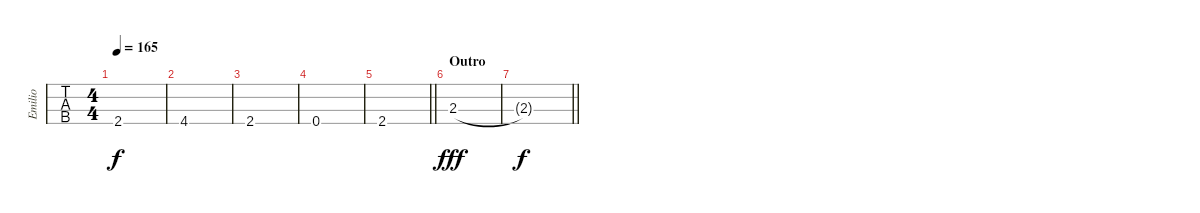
\track ("Emilio" "Emilio") {instrument electricbasspick}
\staff {tabs}
\tuning (G2 D2 A1 E1) {hide}
\ts (4 4)
\tempo 165
\clef f4
\ks c
2.4.1{dy f} |
4.4.1 |
2.4.1 |
0.4.1 |
\barLineRight lightlight
2.4.1 |
\section ("" "Outro")
2.3.1{dy fff} |
\barLineRight lightlight
2.3{t}.1{dy f}
